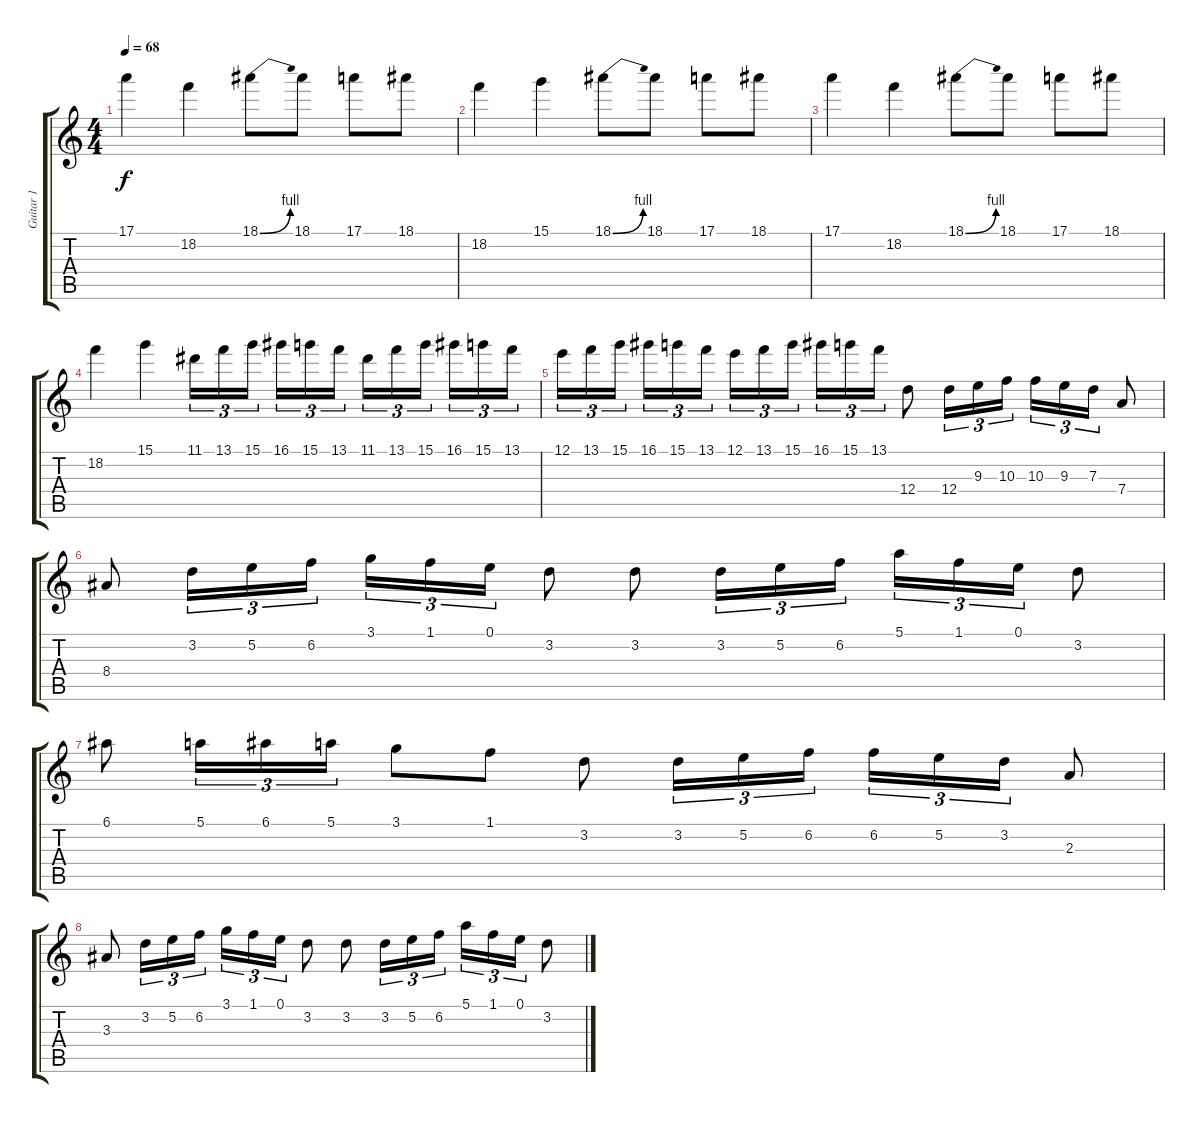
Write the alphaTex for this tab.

\track ("Guitar 1" "Guitar 1") {instrument distortionguitar}
\staff {score tabs}
\tuning (E4 B3 G3 D3 A2 E2) {hide}
\ts (4 4)
\tempo 68
\clef g2
\ks c
17.1.4{dy f} 18.2.4 18.1{be (bend 0 0 60 4)}.8 18.1.8 17.1.8 18.1.8 |
18.2.4 15.1.4 18.1{be (bend 0 0 60 4)}.8 18.1.8 17.1.8 18.1.8 |
17.1.4 18.2.4 18.1{be (bend 0 0 60 4)}.8 18.1.8 17.1.8 18.1.8 |
18.2.4 15.1.4 11.1.16{tu (3 2)} 13.1.16{tu (3 2)} 15.1.16{tu (3 2)} 16.1.16{tu (3 2)} 15.1.16{tu (3 2)} 13.1.16{tu (3 2)} 11.1.16{tu (3 2)} 13.1.16{tu (3 2)} 15.1.16{tu (3 2)} 16.1.16{tu (3 2)} 15.1.16{tu (3 2)} 13.1.16{tu (3 2)} |
\section ("" "")
12.1.16{tu (3 2)} 13.1.16{tu (3 2)} 15.1.16{tu (3 2)} 16.1.16{tu (3 2)} 15.1.16{tu (3 2)} 13.1.16{tu (3 2)} 12.1.16{tu (3 2)} 13.1.16{tu (3 2)} 15.1.16{tu (3 2)} 16.1.16{tu (3 2)} 15.1.16{tu (3 2)} 13.1.16{tu (3 2)} 12.4.8 12.4.16{tu (3 2)} 9.3.16{tu (3 2)} 10.3.16{tu (3 2)} 10.3.16{tu (3 2)} 9.3.16{tu (3 2)} 7.3.16{tu (3 2)} 7.4.8 |
8.4.8 3.2.16{tu (3 2)} 5.2.16{tu (3 2)} 6.2.16{tu (3 2)} 3.1.16{tu (3 2)} 1.1.16{tu (3 2)} 0.1.16{tu (3 2)} 3.2.8 3.2.8 3.2.16{tu (3 2)} 5.2.16{tu (3 2)} 6.2.16{tu (3 2)} 5.1.16{tu (3 2)} 1.1.16{tu (3 2)} 0.1.16{tu (3 2)} 3.2.8 |
6.1.8 5.1.16{tu (3 2)} 6.1.16{tu (3 2)} 5.1.16{tu (3 2)} 3.1.8 1.1.8 3.2.8 3.2.16{tu (3 2)} 5.2.16{tu (3 2)} 6.2.16{tu (3 2)} 6.2.16{tu (3 2)} 5.2.16{tu (3 2)} 3.2.16{tu (3 2)} 2.3.8 |
3.3.8 3.2.16{tu (3 2)} 5.2.16{tu (3 2)} 6.2.16{tu (3 2)} 3.1.16{tu (3 2)} 1.1.16{tu (3 2)} 0.1.16{tu (3 2)} 3.2.8 3.2.8 3.2.16{tu (3 2)} 5.2.16{tu (3 2)} 6.2.16{tu (3 2)} 5.1.16{tu (3 2)} 1.1.16{tu (3 2)} 0.1.16{tu (3 2)} 3.2.8
